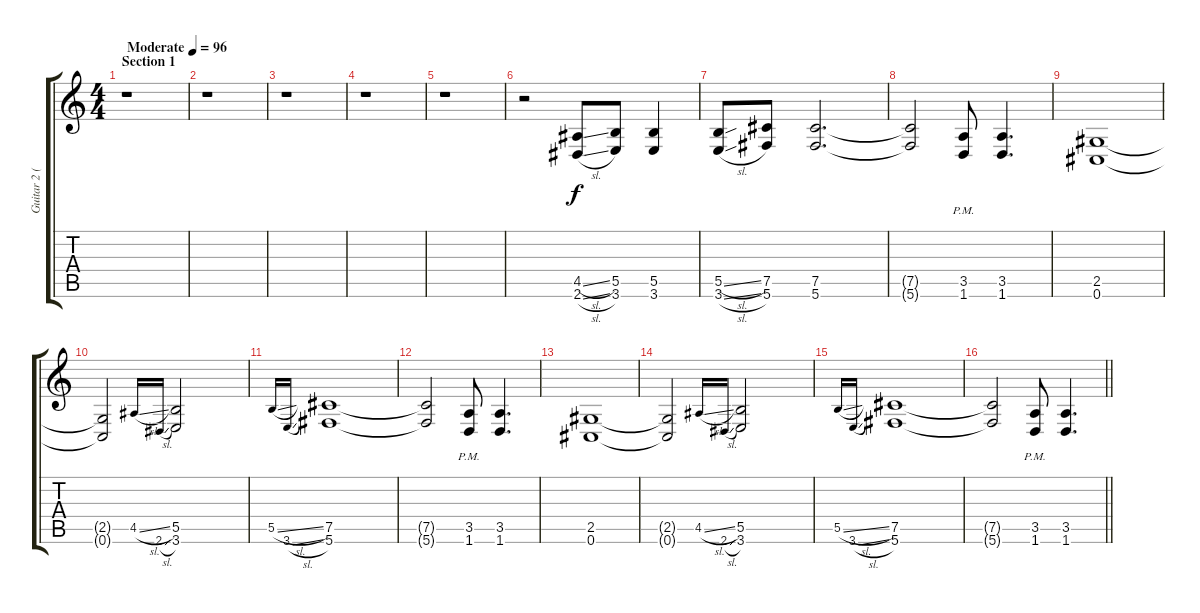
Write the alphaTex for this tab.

\track ("Guitar 2 (Distortion)" "Guitar 2 (") {instrument distortionguitar}
\staff {score tabs}
\tuning (Db4 Ab3 E3 B2 Gb2 Db2) {hide}
\ts (4 4)
\section ("" "Section 1")
\tempo (96 "Moderate")
\clef g2
\ks c
r.1{dy f instrument distortionguitar} |
r.1 |
r.1 |
r.1 |
r.1 |
r.2 (4.5{sl} 2.6{sl}).8 (5.5 3.6).8 (5.5 3.6).4 |
(5.5{sl} 3.6{sl}).8 (7.5 5.6).8 (7.5 5.6).2{d} |
(7.5{t} 5.6{t}).2 (3.5{pm} 1.6{pm}).8 (3.5 1.6).4{d} |
(2.5 0.6).1 |
(2.5{t} 0.6{t}).2 4.5{sl}.16{gr onbeat} 2.6{sl}.16{gr onbeat} (5.5 3.6).2 |
5.5{sl}.16{gr onbeat} 3.6{sl}.16{gr onbeat} (7.5 5.6).1 |
(7.5{t} 5.6{t}).2 (3.5{pm} 1.6{pm}).8 (3.5 1.6).4{d} |
(2.5 0.6).1 |
(2.5{t} 0.6{t}).2 4.5{sl}.16{gr onbeat} 2.6{sl}.16{gr onbeat} (5.5 3.6).2 |
5.5{sl}.16{gr onbeat} 3.6{sl}.16{gr onbeat} (7.5 5.6).1 |
\barLineRight lightlight
(7.5{t} 5.6{t}).2 (3.5{pm} 1.6{pm}).8 (3.5 1.6).4{d}
